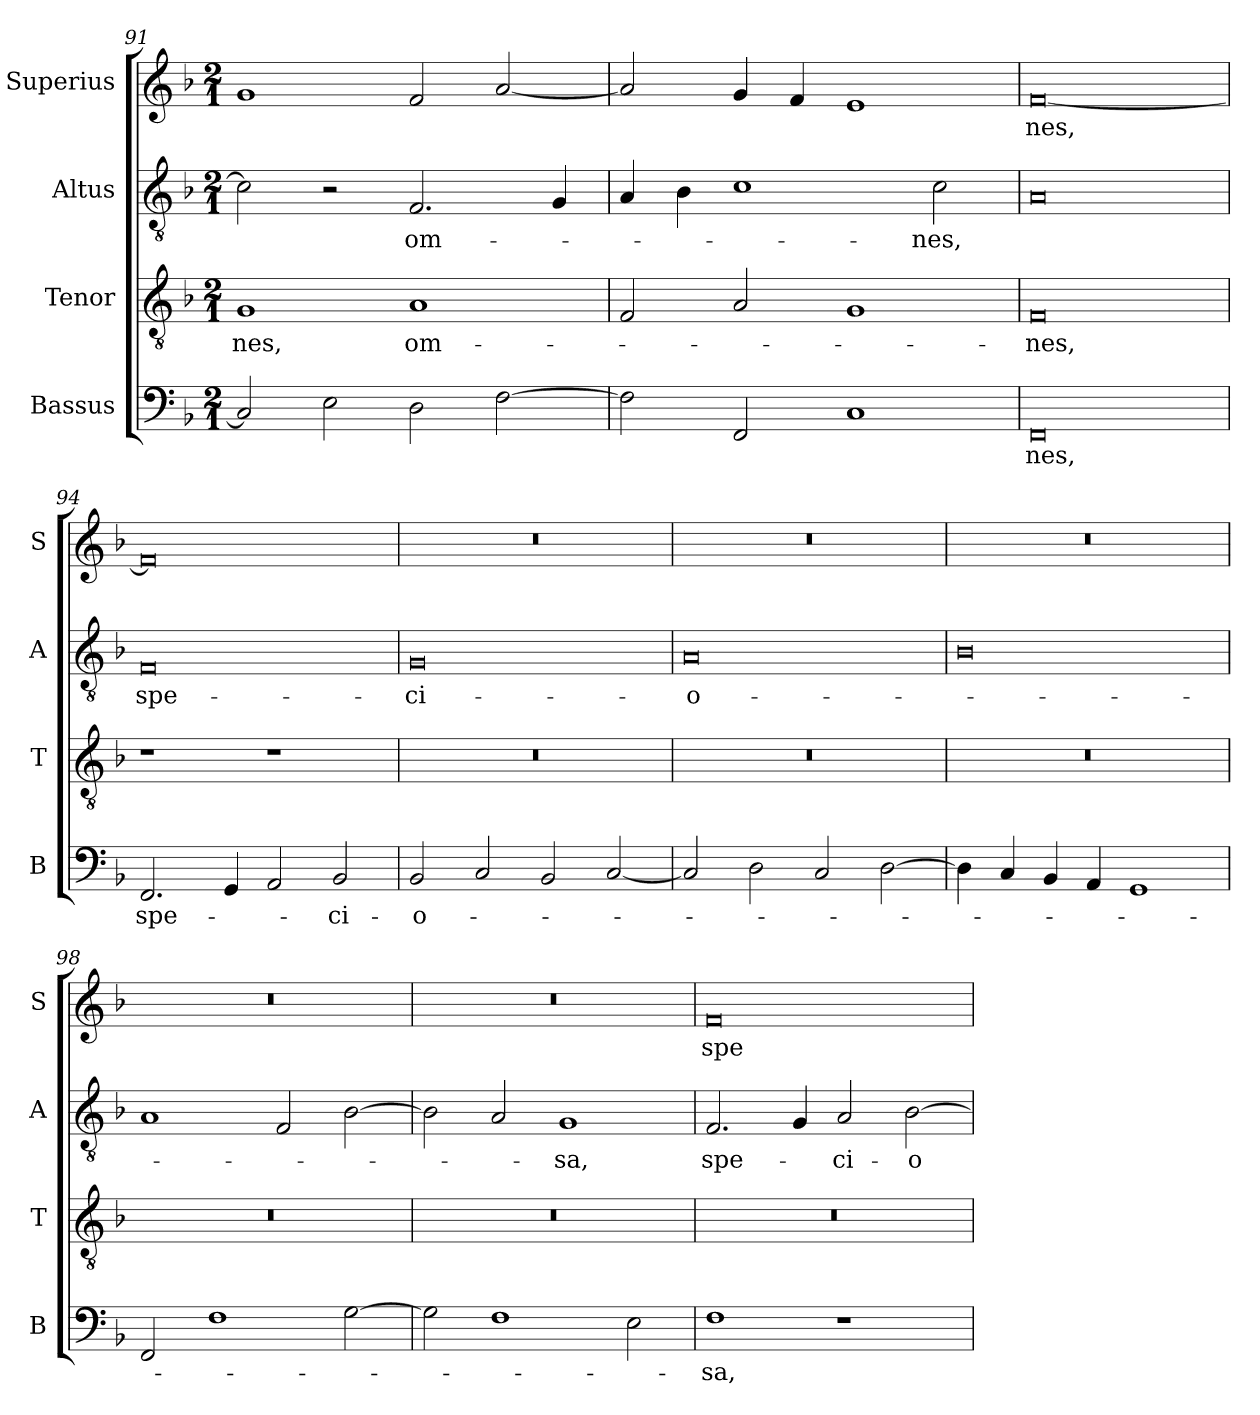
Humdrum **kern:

**kern	**text	**kern	**text	**kern	**text	**kern	**text
*part4	*part4	*part3	*part3	*part2	*part2	*part1	*part1
*staff4	*staff4	*staff3	*staff3	*staff2	*staff2	*staff1	*staff1
*I"Bassus	*	*I"Tenor	*	*I"Altus	*	*I"Superius	*
*I'B	*	*I'T	*	*I'A	*	*I'S	*
*clefF4	*	*clefGv2	*	*clefGv2	*	*clefG2	*
*k[b-]	*	*k[b-]	*	*k[b-]	*	*k[b-]	*
*M2/1	*	*M2/1	*	*M2/1	*	*M2/1	*
=91	=91	=91	=91	=91	=91	=91	=91
2C/]	.	1G	-nes,	2c\]	.	1g	.
2E\	.	.	.	2r	.	.	.
2D\	.	1A	om-	2.F/	om-	2f/	.
[2F\	.	.	.	.	.	[2a/	.
.	.	.	.	4G/	.	.	.
=92	=92	=92	=92	=92	=92	=92	=92
2F\]	.	2F/	.	4A/	.	2a/]	.
.	.	.	.	4B-\	.	.	.
2FF/	.	2A/	.	1c	.	4g/	.
.	.	.	.	.	.	4f/	.
1C	.	1G	.	.	.	1e	.
.	.	.	.	2c\	-nes,	.	.
=93	=93	=93	=93	=93	=93	=93	=93
0FF	-nes,	0F	-nes,	0A	.	[0f	-nes,
=94	=94	=94	=94	=94	=94	=94	=94
2.FF/	spe-	1r	.	0F	spe-	0f]	.
4GG/	.	.	.	.	.	.	.
2AA/	.	1r	.	.	.	.	.
2BB-/	-ci-	.	.	.	.	.	.
=95	=95	=95	=95	=95	=95	=95	=95
2BB-/	-o-	0r	.	0G	-ci-	0r	.
2C/	.	.	.	.	.	.	.
2BB-/	.	.	.	.	.	.	.
[2C/	.	.	.	.	.	.	.
=96	=96	=96	=96	=96	=96	=96	=96
2C/]	.	0r	.	0A	-o-	0r	.
2D\	.	.	.	.	.	.	.
2C/	.	.	.	.	.	.	.
[2D\	.	.	.	.	.	.	.
=97	=97	=97	=97	=97	=97	=97	=97
4D\]	.	0r	.	0B-	.	0r	.
4C/	.	.	.	.	.	.	.
4BB-/	.	.	.	.	.	.	.
4AA/	.	.	.	.	.	.	.
1GG	.	.	.	.	.	.	.
=98	=98	=98	=98	=98	=98	=98	=98
2FF/	.	0r	.	1A	.	0r	.
1F	.	.	.	.	.	.	.
.	.	.	.	2F/	.	.	.
[2G\	.	.	.	[2B-\	.	.	.
=99	=99	=99	=99	=99	=99	=99	=99
2G\]	.	0r	.	2B-\]	.	0r	.
1F	.	.	.	2A/	.	.	.
.	.	.	.	1G	-sa,	.	.
2E\	.	.	.	.	.	.	.
=100	=100	=100	=100	=100	=100	=100	=100
1F	-sa,	0r	.	2.F/	spe-	0f	spe-
.	.	.	.	4G/	.	.	.
1r	.	.	.	2A/	-ci-	.	.
.	.	.	.	[2B-\	-o-	.	.
=	=	=	=	=	=	=	=
*-	*-	*-	*-	*-	*-	*-	*-
